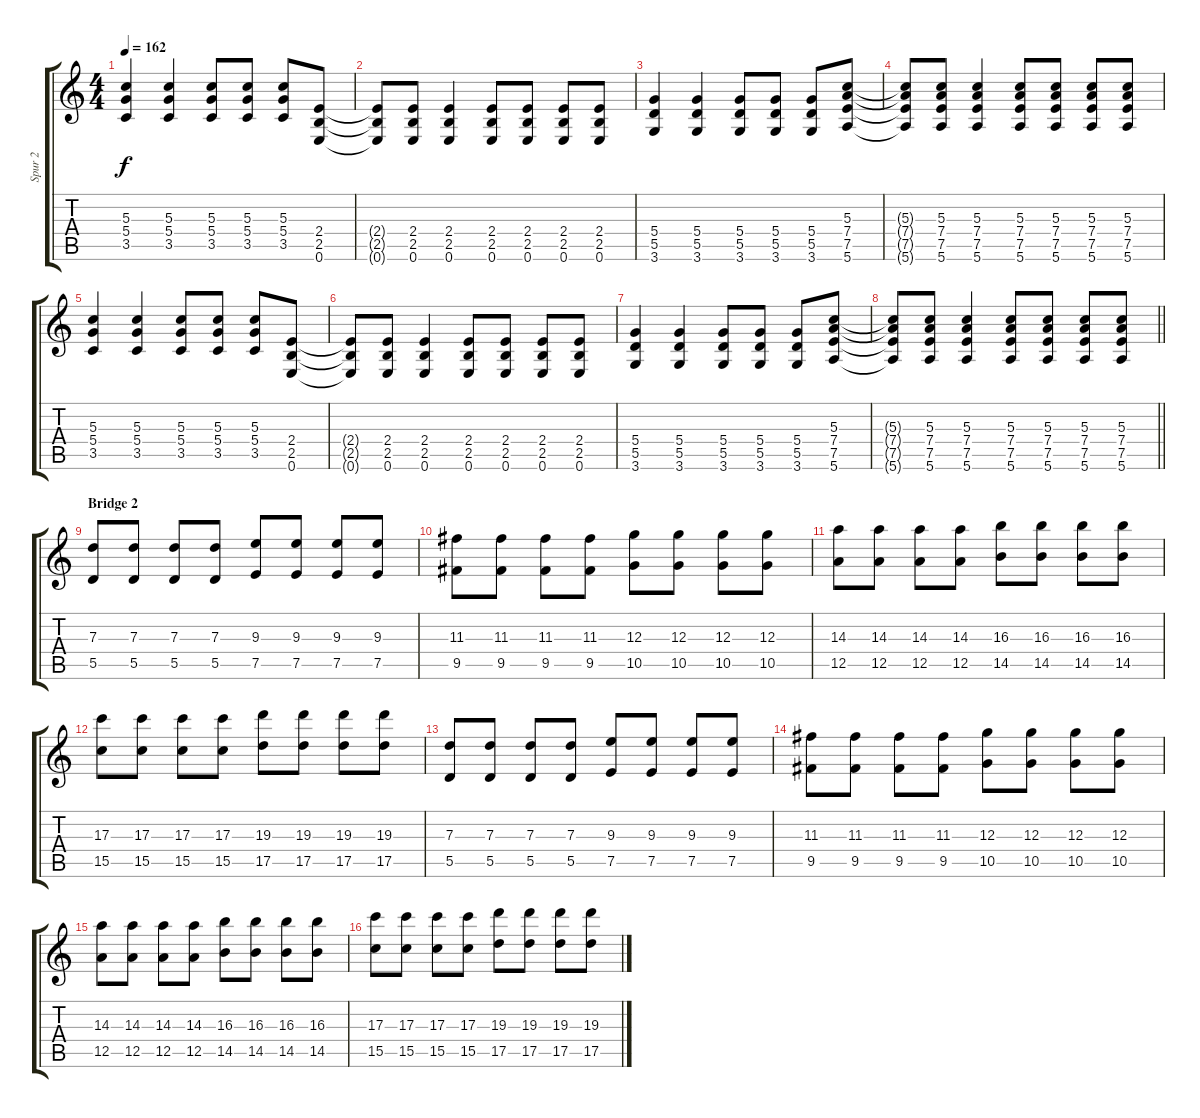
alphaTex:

\track ("Spur 2" "Spur 2") {instrument acousticguitarsteel}
\staff {score tabs}
\tuning (E4 B3 G3 D3 A2 E2) {hide}
\ts (4 4)
\tempo 162
\clef g2
\ks c
(5.3 5.4 3.5).4{dy f} (5.3 5.4 3.5).4 (5.3 5.4 3.5).8 (5.3 5.4 3.5).8 (5.3 5.4 3.5).8 (2.4 2.5 0.6).8 |
(2.4{t} 2.5{t} 0.6{t}).8 (2.4 2.5 0.6).8 (2.4 2.5 0.6).4 (2.4 2.5 0.6).8 (2.4 2.5 0.6).8 (2.4 2.5 0.6).8 (2.4 2.5 0.6).8 |
(5.4 5.5 3.6).4 (5.4 5.5 3.6).4 (5.4 5.5 3.6).8 (5.4 5.5 3.6).8 (5.4 5.5 3.6).8 (5.3 7.4 7.5 5.6).8 |
(5.3{t} 7.4{t} 7.5{t} 5.6{t}).8 (5.3 7.4 7.5 5.6).8 (5.3 7.4 7.5 5.6).4 (5.3 7.4 7.5 5.6).8 (5.3 7.4 7.5 5.6).8 (5.3 7.4 7.5 5.6).8 (5.3 7.4 7.5 5.6).8 |
(5.3 5.4 3.5).4 (5.3 5.4 3.5).4 (5.3 5.4 3.5).8 (5.3 5.4 3.5).8 (5.3 5.4 3.5).8 (2.4 2.5 0.6).8 |
(2.4{t} 2.5{t} 0.6{t}).8 (2.4 2.5 0.6).8 (2.4 2.5 0.6).4 (2.4 2.5 0.6).8 (2.4 2.5 0.6).8 (2.4 2.5 0.6).8 (2.4 2.5 0.6).8 |
(5.4 5.5 3.6).4 (5.4 5.5 3.6).4 (5.4 5.5 3.6).8 (5.4 5.5 3.6).8 (5.4 5.5 3.6).8 (5.3 7.4 7.5 5.6).8 |
\barLineRight lightlight
(5.3{t} 7.4{t} 7.5{t} 5.6{t}).8 (5.3 7.4 7.5 5.6).8 (5.3 7.4 7.5 5.6).4 (5.3 7.4 7.5 5.6).8 (5.3 7.4 7.5 5.6).8 (5.3 7.4 7.5 5.6).8 (5.3 7.4 7.5 5.6).8 |
\section ("" "Bridge 2")
(7.3 5.5).8 (7.3 5.5).8 (7.3 5.5).8 (7.3 5.5).8 (9.3 7.5).8 (9.3 7.5).8 (9.3 7.5).8 (9.3 7.5).8 |
(11.3 9.5).8 (11.3 9.5).8 (11.3 9.5).8 (11.3 9.5).8 (12.3 10.5).8 (12.3 10.5).8 (12.3 10.5).8 (12.3 10.5).8 |
(14.3 12.5).8 (14.3 12.5).8 (14.3 12.5).8 (14.3 12.5).8 (16.3 14.5).8 (16.3 14.5).8 (16.3 14.5).8 (16.3 14.5).8 |
(17.3 15.5).8 (17.3 15.5).8 (17.3 15.5).8 (17.3 15.5).8 (19.3 17.5).8 (19.3 17.5).8 (19.3 17.5).8 (19.3 17.5).8 |
(7.3 5.5).8 (7.3 5.5).8 (7.3 5.5).8 (7.3 5.5).8 (9.3 7.5).8 (9.3 7.5).8 (9.3 7.5).8 (9.3 7.5).8 |
(11.3 9.5).8 (11.3 9.5).8 (11.3 9.5).8 (11.3 9.5).8 (12.3 10.5).8 (12.3 10.5).8 (12.3 10.5).8 (12.3 10.5).8 |
(14.3 12.5).8 (14.3 12.5).8 (14.3 12.5).8 (14.3 12.5).8 (16.3 14.5).8 (16.3 14.5).8 (16.3 14.5).8 (16.3 14.5).8 |
(17.3 15.5).8 (17.3 15.5).8 (17.3 15.5).8 (17.3 15.5).8 (19.3 17.5).8 (19.3 17.5).8 (19.3 17.5).8 (19.3 17.5).8
